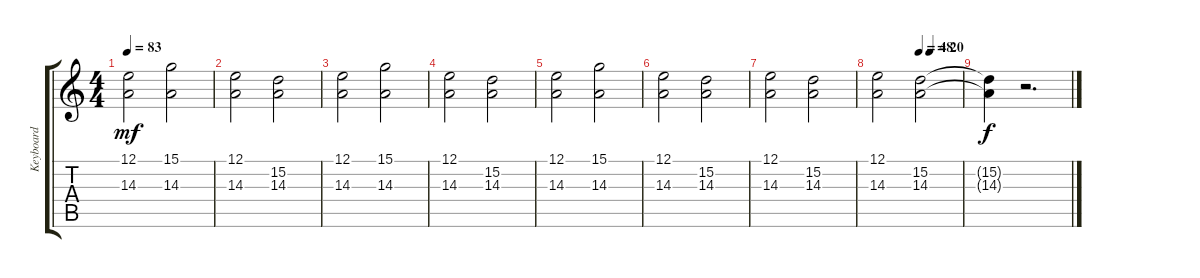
\track ("Keyboard" "Keyboard") {instrument pad7halo}
\staff {score tabs}
\tuning (E4 B3 G3 D3 A2 E2) {hide}
\ts (4 4)
\tempo 83
\clef g2
\ks c
(12.1 14.3).2{dy mf} (15.1 14.3).2 |
(12.1 14.3).2 (15.2 14.3).2 |
(12.1 14.3).2 (15.1 14.3).2 |
(12.1 14.3).2 (15.2 14.3).2 |
(12.1 14.3).2 (15.1 14.3).2 |
(12.1 14.3).2 (15.2 14.3).2 |
(12.1 14.3).2 (15.2 14.3).2 |
\tempo (48 0.5)
\tempo (20 0.625)
(12.1 14.3).2 (15.2 14.3).2 |
(15.2{t} 14.3{t}).4{dy f volume 3} r.2{d}
